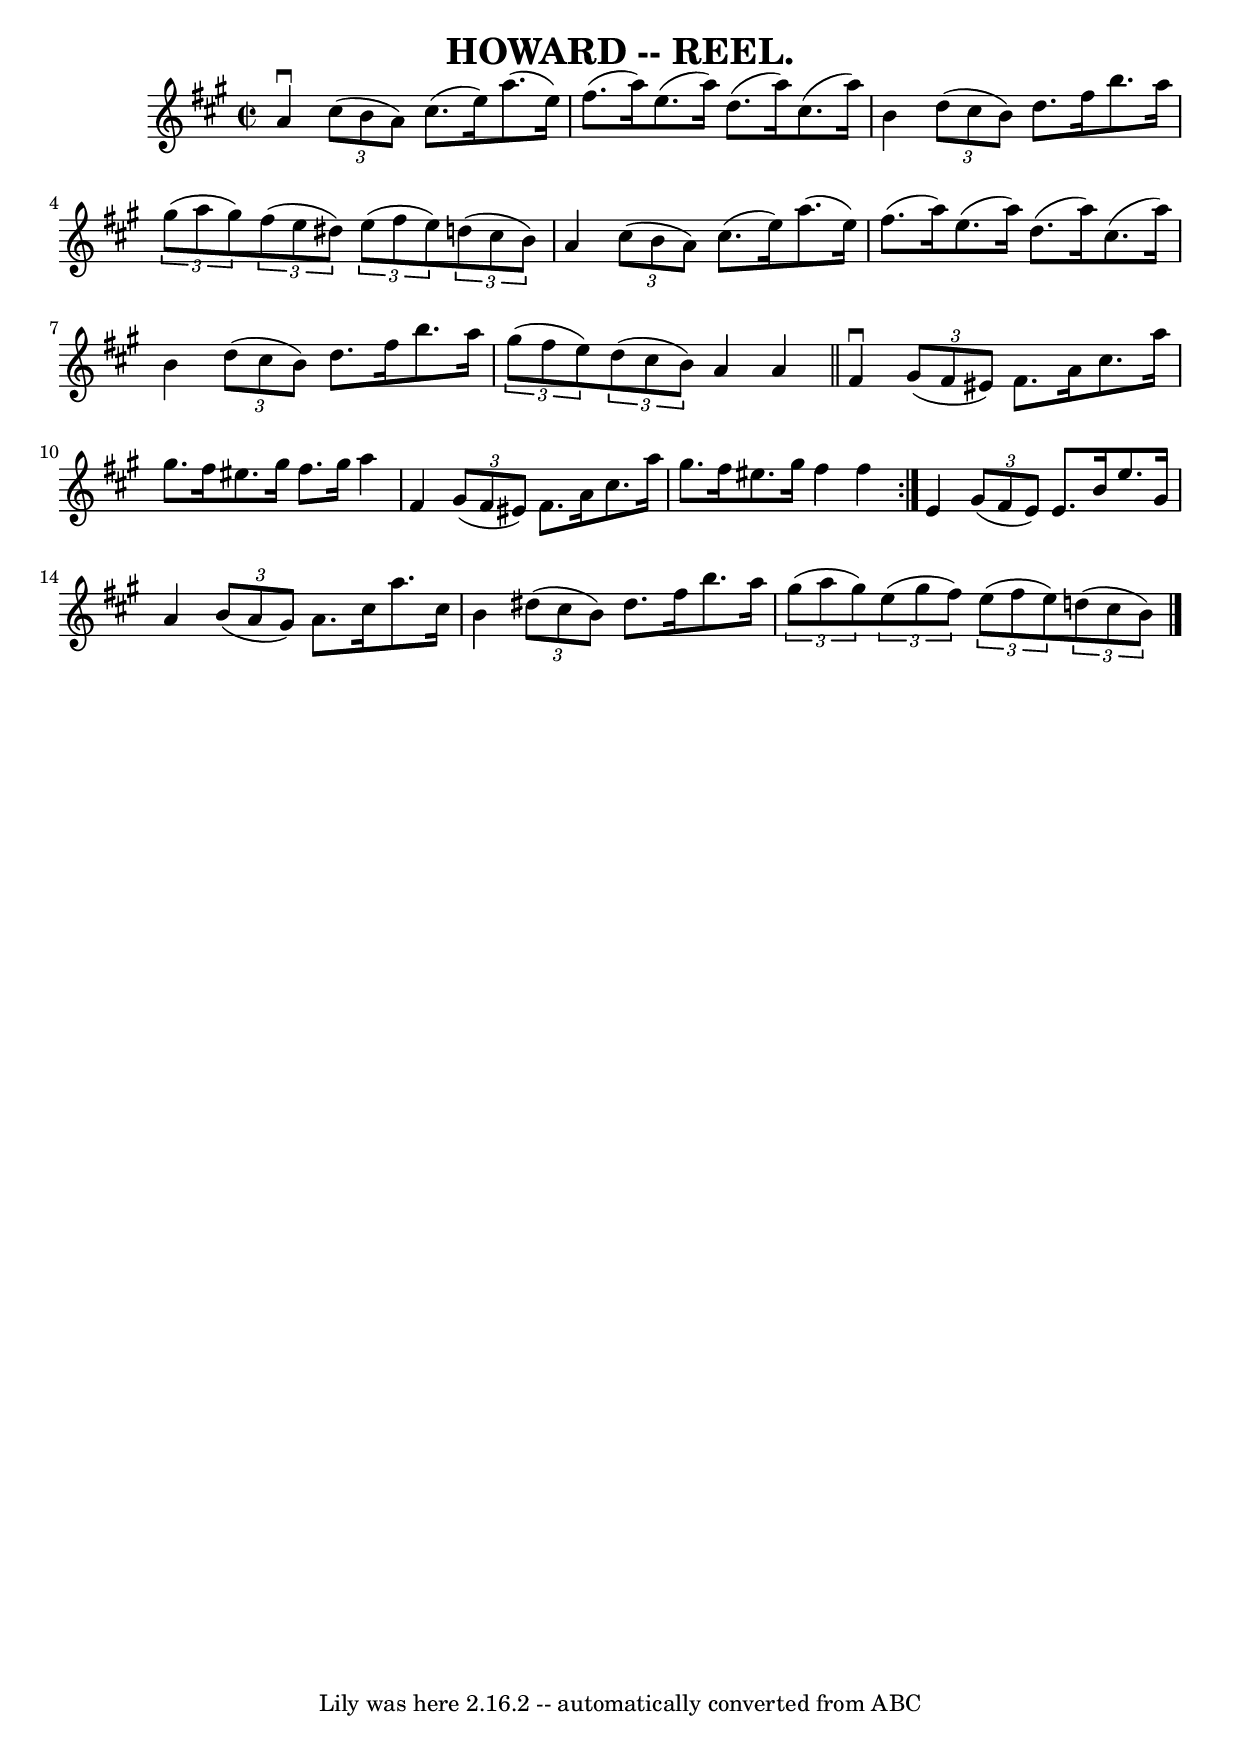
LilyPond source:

\version "2.7.40"
\include "Mammoth.ily"
\header {
	%% book = "Coles"
	crossRefNumber = "13"
	footnotes = ""
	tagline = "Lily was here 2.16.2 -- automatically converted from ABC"
	title = "HOWARD -- REEL."
}
voicedefault =  {


\repeat volta 2 {
\override Staff.TimeSignature #'style = #'C
 \time 2/2 
\key a \major a'4^\downbow   \times 2/3 { cis''8 (b'8 a'8 
) } cis''8. (e''16) a''8. (e''16) |
 fis''8. (
a''16) e''8. (a''16) d''8. (a''16) cis''8. (a''16) 
|
 b'4    \times 2/3 { d''8 (cis''8 b'8) } d''8.    
fis''16 b''8. a''16  |
   \times 2/3 { gis''8 (a''8 gis''8  
-) }   \times 2/3 { fis''8 (e''8 dis''8) }   \times 2/3 { e''8 (
fis''8 e''8) }   \times 2/3 { d''!8 (cis''8 b'8) } |
    
 a'4    \times 2/3 { cis''8 (b'8 a'8) } cis''8. (e''16)   
a''8. (e''16) |
 fis''8. (a''16) e''8. (a''16)   
d''8. (a''16) cis''8. (a''16) |
 b'4    \times 2/3 {   
d''8 (cis''8 b'8) } d''8. fis''16 b''8. a''16  |
   
\times 2/3 { gis''8 (fis''8 e''8) }   \times 2/3 { d''8 (cis''8 
 b'8) } a'4 a'4  \bar "||" fis'4^\downbow   \times 2/3 { gis'8 
(fis'8 eis'8) } fis'8. a'16 cis''8. a''16  |
   
gis''8. fis''16 eis''8. gis''16 fis''8. gis''16 a''4  
|
 fis'4    \times 2/3 { gis'8 (fis'8 eis'8) } fis'8.    
a'16 cis''8. a''16  |
 gis''8. fis''16 eis''8. gis''16   
 fis''4 fis''4  } e'4    \times 2/3 { gis'8 (fis'8 e'8) }   
e'8. b'16 e''8. gis'16  |
 a'4    \times 2/3 { b'8 (a'8   
 gis'8) } a'8. cis''16 a''8. cis''16  |
 b'4    
\times 2/3 { dis''8 (cis''8 b'8) } dis''8. fis''16 b''8.    
a''16  |
     \times 2/3 { gis''8 (a''8 gis''8) }   
\times 2/3 { e''8 (gis''8 fis''8) }   \times 2/3 { e''8 (fis''8 
 e''8) }   \times 2/3 { d''!8 (cis''8 b'8) }   \bar "|."   
}

\score{
    <<

	\context Staff="default"
	{
	    \voicedefault 
	}

    >>
	\layout {
	}
	\midi {}
}
